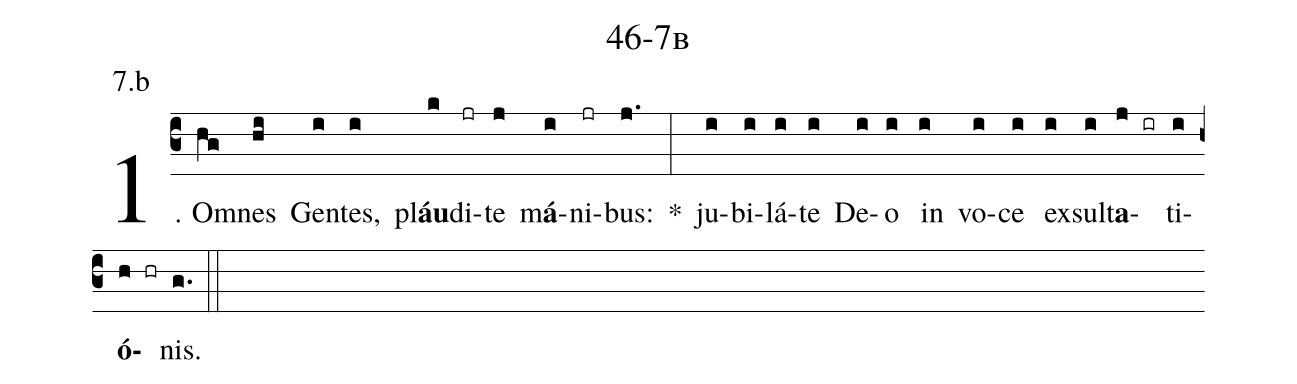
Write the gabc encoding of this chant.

name: 46-7b;
annotation: 7.b;
%%
(c3)1. Om(hg)nes(hi) Gen(i)tes,(i) pl<b>áu</b>(k)di(jr)te(j) m<b>á</b>(i)ni(jr)bus:(j.) *(:) ju(i)bi(i)lá(i)te(i) De(i)o(i) in(i) vo(i)ce(i) ex(i)sul(i)t<b>a</b>(j ir)ti(i)<b>ó</b>(h hr)nis.(g.) (::)
